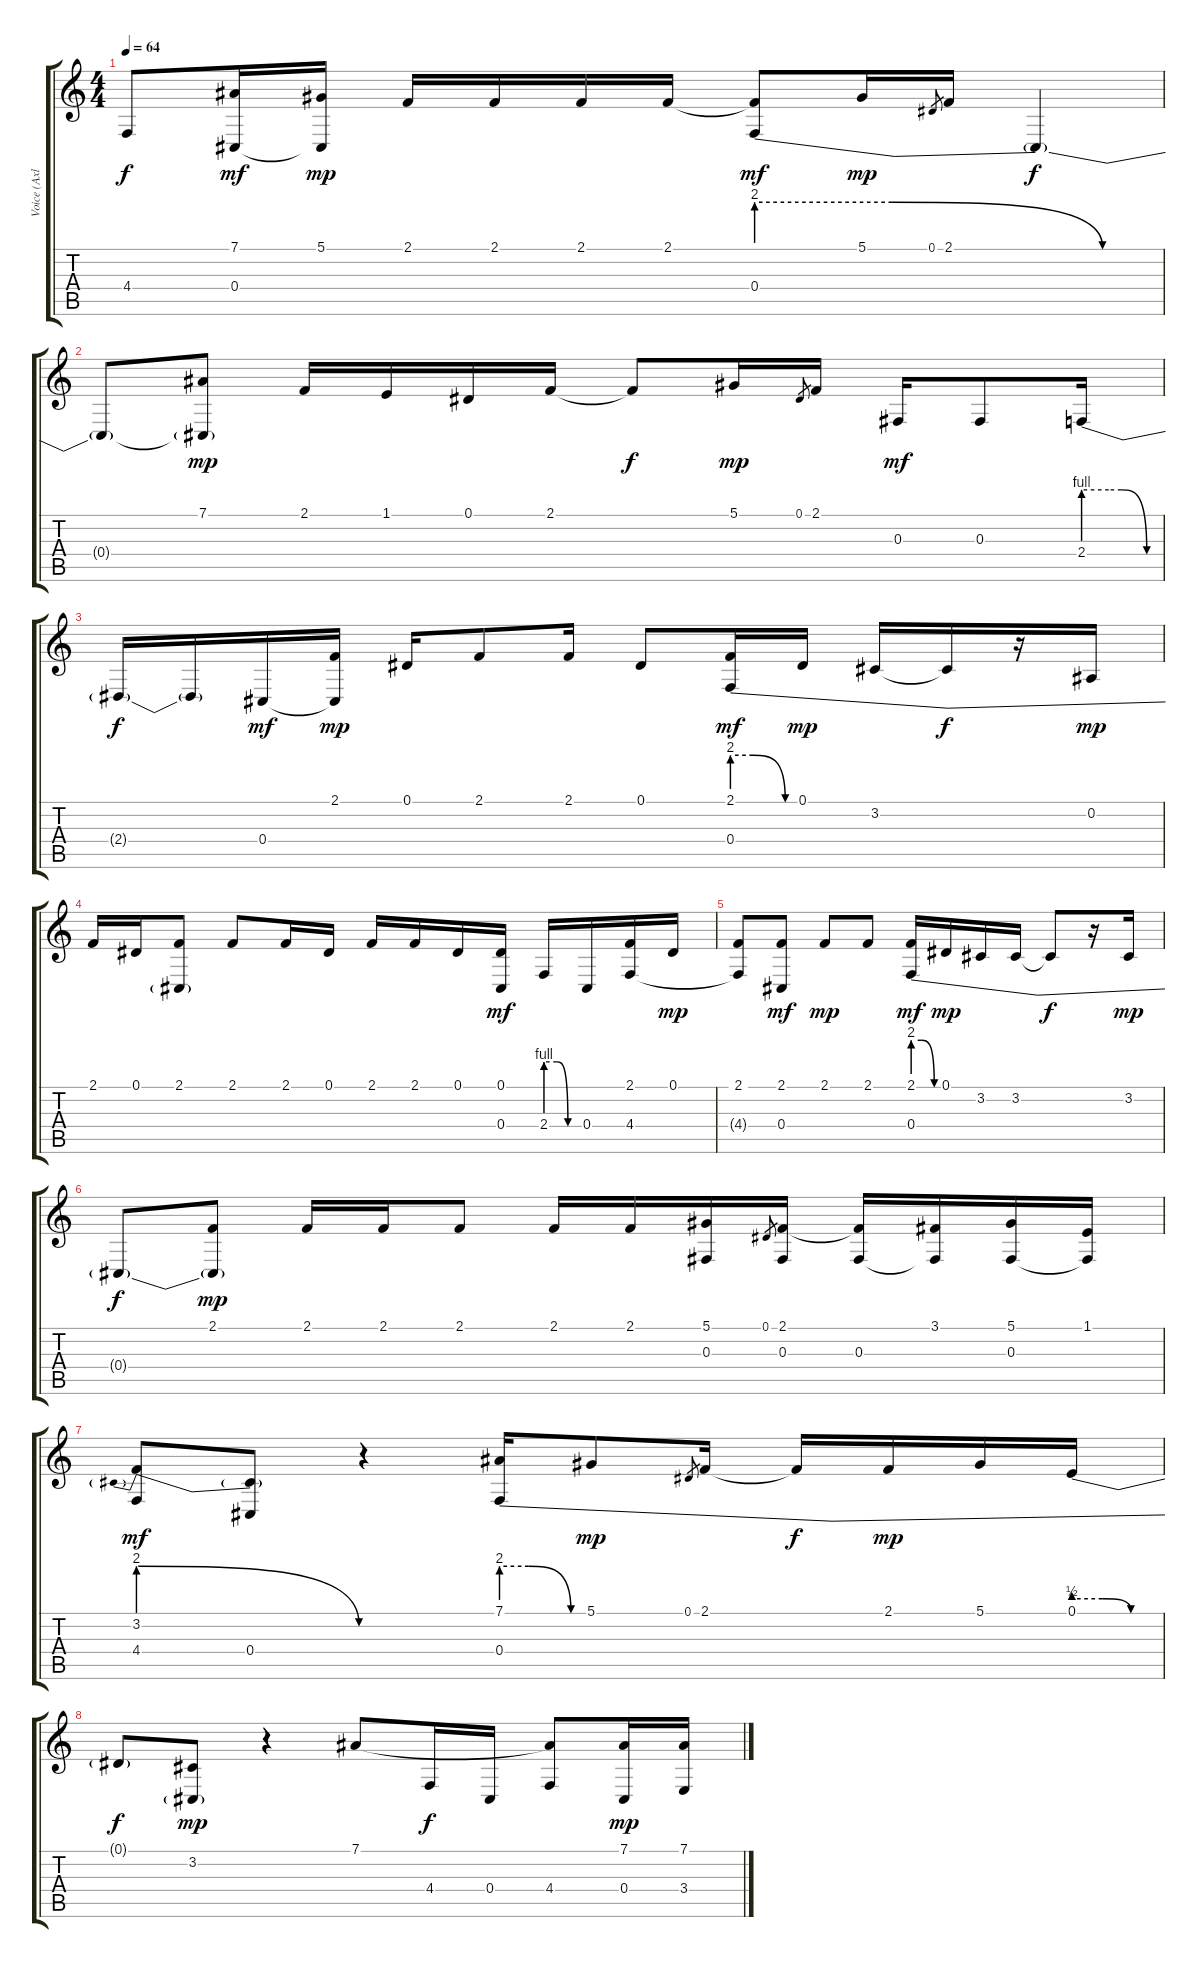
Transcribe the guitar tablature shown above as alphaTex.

\track ("Voice (Axl)" "Voice (Axl") {instrument whistle}
\staff {score tabs}
\tuning (Eb4 Bb3 Gb3 Db3 Ab2 Eb2) {hide}
\ts (4 4)
\tempo 64
\clef g2
\ks c
4.4{t}.8{dy f} (7.1 0.4).16{dy mf} (5.1 0.4{t}).16{dy mp} 2.1.16 2.1.16 2.1.16 2.1.16 (2.1{t} 0.4{be (custom 0 8 20 8 51 0 60 0)}).8{dy mf} 5.1.16{dy mp} 0.1.8{gr} 2.1.16 0.4{t}.4{dy f} |
0.4{t}.8 (7.1 0.4{t}).8{dy mp} 2.1.16 1.1.16 0.1.16 2.1.16 2.1{t}.8{dy f} 5.1.16{dy mp} 0.1.8{gr} 2.1.16 0.3.16{dy mf} 0.3.8 2.4{be (custom 0 4 20 4 30 4 50 0 60 0)}.16 |
2.4{t}.16{dy f} 2.4{t}.16 0.4.16{dy mf} (2.1 0.4{t}).16{dy mp} 0.1.16 2.1.8 2.1.16 0.1.8 (2.1 0.4{be (custom 0 8 20 8 51 0 60 0)}).16{dy mf} 0.1.16{dy mp} 3.2.16 3.2{t}.16{dy f} r.16 0.2.16{dy mp} |
2.1.16 0.1.16 (2.1 0.4{t}).8 2.1.8 2.1.16 0.1.16 2.1.16 2.1.16 0.1.16 (0.1 0.4).16{dy mf} 2.4{be (custom 0 4 20 4 40 0 60 0)}.16 0.4.16 (2.1 4.4).16 0.1.16{dy mp} |
(2.1 4.4{t}).8 (2.1 0.4).8{dy mf} 2.1.8{dy mp} 2.1.8 (2.1 0.4{be (custom 0 8 20 8 51 0 60 0)}).16{dy mf} 0.1.16{dy mp} 3.2.16 3.2.16 3.2{t}.8{dy f} r.16 3.2.16{dy mp} |
0.4{t}.8{dy f} (2.1 0.4{t}).8{dy mp} 2.1.16 2.1.16 2.1.8 2.1.16 2.1.16 (5.1 0.3).16 0.1.8{gr} (2.1 0.3).16 (2.1{t} 0.3).16 (3.1 0.3{t}).16 (5.1 0.3).16 (1.1 0.3{t}).16 |
(3.2{be (prebendrelease 0 8 60 0)} 4.4).8{dy mf} (3.2{t} 0.4).8 r.4 (7.1 0.4{be (custom 0 8 20 8 51 0 60 0)}).16 5.1.8{dy mp} 0.1.8{gr} 2.1.16 2.1{t}.16{dy f} 2.1.16{dy mp} 5.1.16 0.1{be (custom 0 2 20 2 40 0 60 0)}.16 |
0.1{t}.8{dy f} (3.2 0.4{t}).8{dy mp} r.4 7.1.8 4.4.16{dy f} 0.4.16 (7.1{t} 4.4).8 (7.1 0.4).16{dy mp} (7.1 3.4).16
